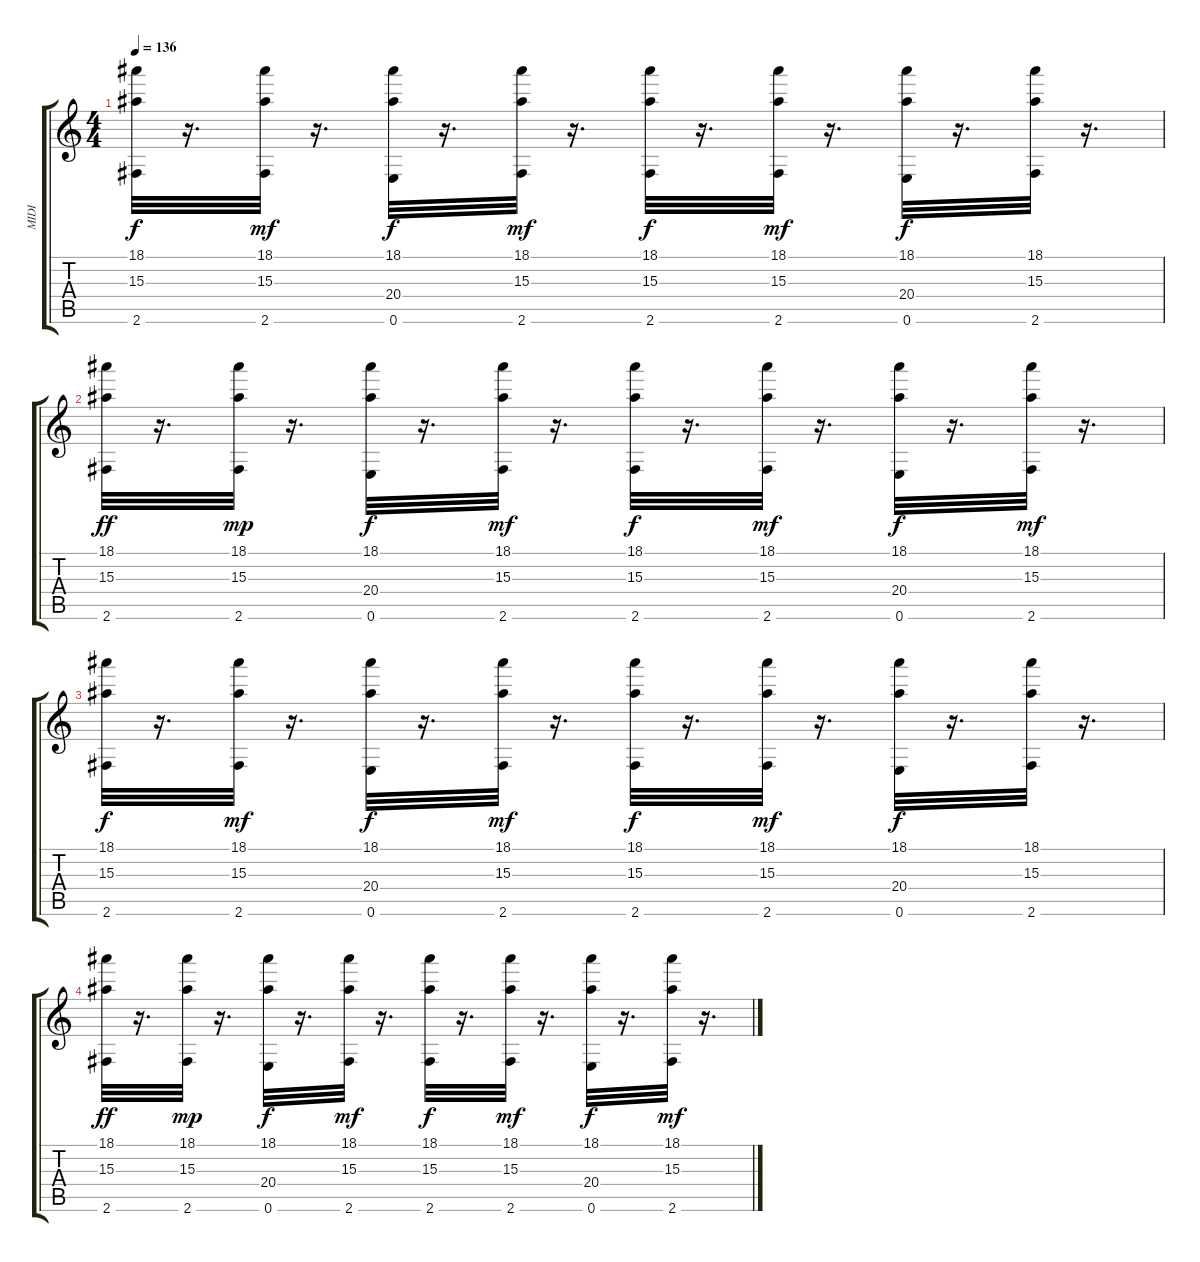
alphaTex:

\track ("MIDI" "MIDI") {instrument acousticguitarnylon}
\staff {score tabs}
\tuning (E4 B3 G3 D3 A2 E2) {hide}
\ts (4 4)
\tempo 136
\clef g2
\ks c
(18.1 15.3 2.6).32{dy f} r.16{d} (18.1 15.3 2.6).32{dy mf} r.16{d} (18.1 20.4 0.6).32{dy f} r.16{d} (18.1 15.3 2.6).32{dy mf} r.16{d} (18.1 15.3 2.6).32{dy f} r.16{d} (18.1 15.3 2.6).32{dy mf} r.16{d} (18.1 20.4 0.6).32{dy f} r.16{d} (18.1 15.3 2.6).32 r.16{d} |
(18.1 15.3 2.6).32{dy ff} r.16{d} (18.1 15.3 2.6).32{dy mp} r.16{d} (18.1 20.4 0.6).32{dy f} r.16{d} (18.1 15.3 2.6).32{dy mf} r.16{d} (18.1 15.3 2.6).32{dy f} r.16{d} (18.1 15.3 2.6).32{dy mf} r.16{d} (18.1 20.4 0.6).32{dy f} r.16{d} (18.1 15.3 2.6).32{dy mf} r.16{d} |
(18.1 15.3 2.6).32{dy f} r.16{d} (18.1 15.3 2.6).32{dy mf} r.16{d} (18.1 20.4 0.6).32{dy f} r.16{d} (18.1 15.3 2.6).32{dy mf} r.16{d} (18.1 15.3 2.6).32{dy f} r.16{d} (18.1 15.3 2.6).32{dy mf} r.16{d} (18.1 20.4 0.6).32{dy f} r.16{d} (18.1 15.3 2.6).32 r.16{d} |
(18.1 15.3 2.6).32{dy ff} r.16{d} (18.1 15.3 2.6).32{dy mp} r.16{d} (18.1 20.4 0.6).32{dy f} r.16{d} (18.1 15.3 2.6).32{dy mf} r.16{d} (18.1 15.3 2.6).32{dy f} r.16{d} (18.1 15.3 2.6).32{dy mf} r.16{d} (18.1 20.4 0.6).32{dy f} r.16{d} (18.1 15.3 2.6).32{dy mf} r.16{d}
